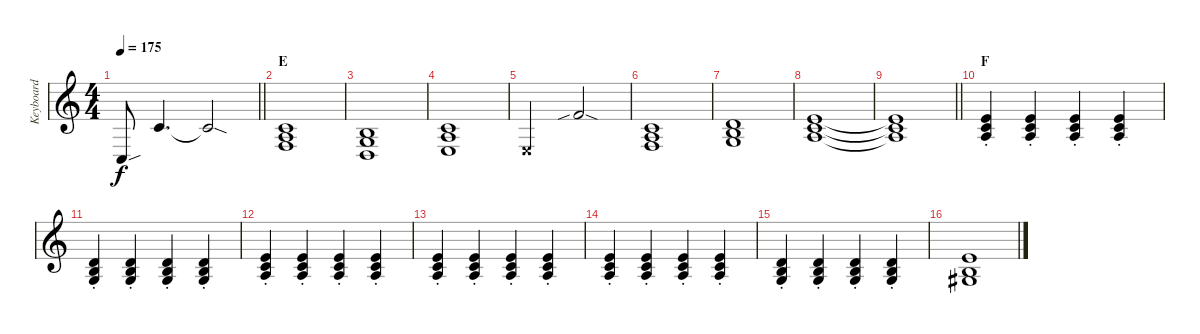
\track ("Keyboard" "Keyboard") {instrument lead2sawtooth}
\staff {score}
\tuning (E4 B3 G3 D3 A2 E2) {hide}
\ts (4 4)
\tempo 175
\clef g2
\barLineRight lightlight
\ks c
3.5{sou}.8{dy f} 1.2.4{d} 1.2{sod t}.2 |
\section ("" "E")
(1.2 2.3 3.4).1 |
(0.2 0.3 0.4).1 |
(1.2 2.3 2.4).1 |
2.4{x}.2 1.1{sib sod}.2 |
(1.2 2.3 3.4).1 |
(0.2 0.3 12.4).1 |
(0.1 1.2 2.3).1 |
\barLineRight lightlight
(0.1{t} 1.2{t} 2.3{t}).1 |
\section ("" "F")
(0.1{st} 1.2{st} 2.3{st}).4 (0.1{st} 1.2{st} 2.3{st}).4 (0.1{st} 1.2{st} 2.3{st}).4 (0.1{st} 1.2{st} 2.3{st}).4 |
(3.2{st} 4.3{st} 5.4{st}).4 (3.2{st} 4.3{st} 5.4{st}).4 (3.2{st} 4.3{st} 5.4{st}).4 (3.2{st} 4.3{st} 5.4{st}).4 |
(0.1{st} 1.2{st} 2.3{st}).4 (0.1{st} 1.2{st} 2.3{st}).4 (0.1{st} 1.2{st} 2.3{st}).4 (0.1{st} 1.2{st} 2.3{st}).4 |
(0.1{st} 1.2{st} 2.3{st}).4 (0.1{st} 1.2{st} 2.3{st}).4 (0.1{st} 1.2{st} 2.3{st}).4 (0.1{st} 1.2{st} 2.3{st}).4 |
(0.1{st} 1.2{st} 2.3{st}).4 (0.1{st} 1.2{st} 2.3{st}).4 (0.1{st} 1.2{st} 2.3{st}).4 (0.1{st} 1.2{st} 2.3{st}).4 |
(3.2{st} 4.3{st} 5.4{st}).4 (3.2{st} 4.3{st} 5.4{st}).4 (3.2{st} 4.3{st} 5.4{st}).4 (3.2{st} 4.3{st} 5.4{st}).4 |
(0.1 0.2 1.3).1
